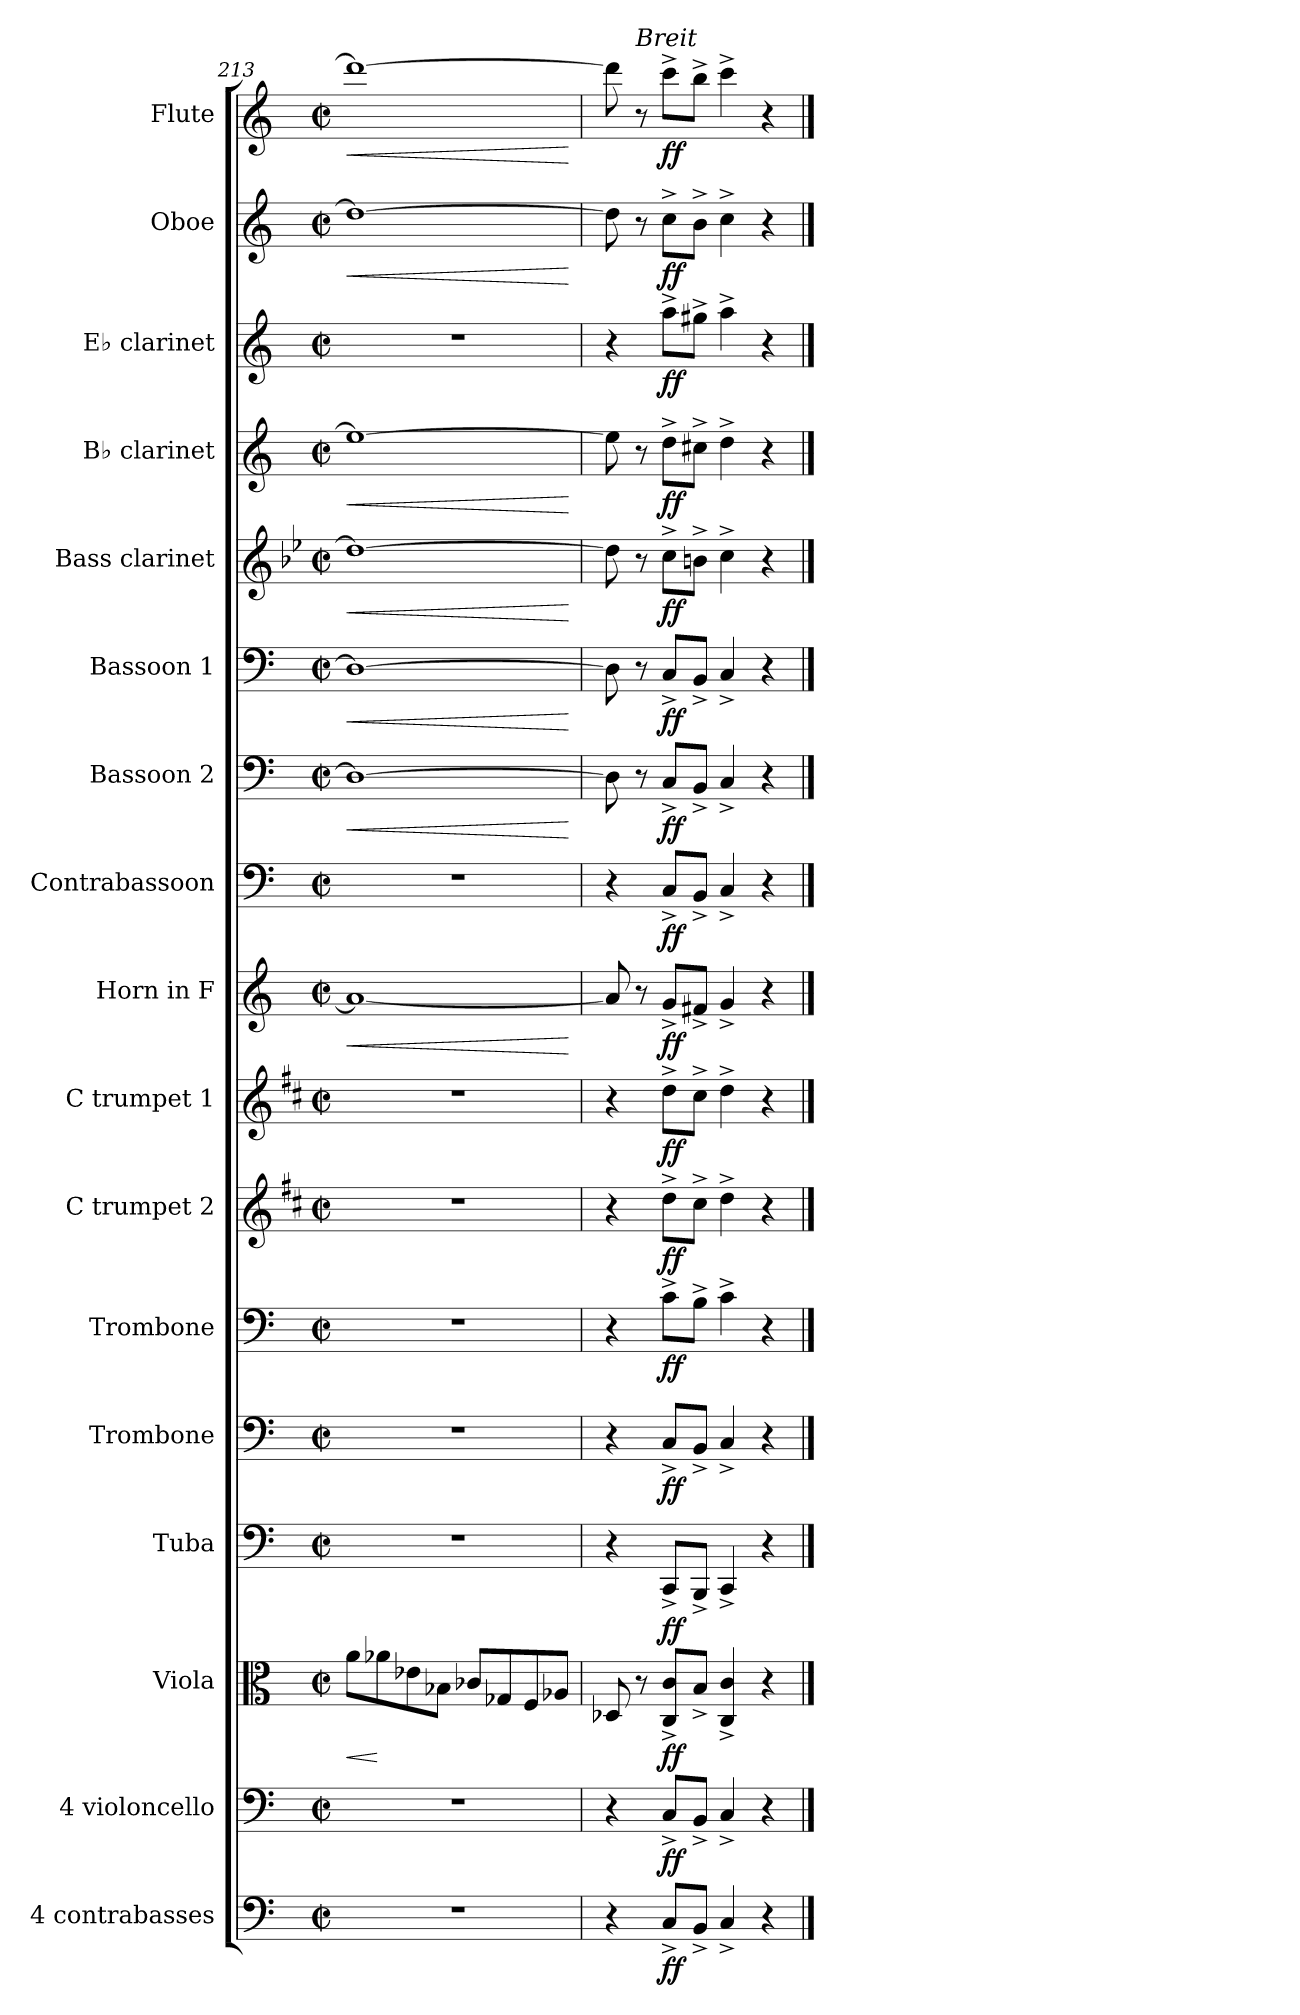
**kern	**dynam	**kern	**dynam	**kern	**dynam	**kern	**dynam	**kern	**dynam	**kern	**dynam	**kern	**dynam	**kern	**dynam	**kern	**dynam	**kern	**dynam	**kern	**dynam	**kern	**dynam	**kern	**dynam	**kern	**dynam	**kern	**dynam	**kern	**dynam	**kern	**dynam
*part17	*part17	*part16	*part16	*part15	*part15	*part14	*part14	*part13	*part13	*part12	*part12	*part11	*part11	*part10	*part10	*part9	*part9	*part8	*part8	*part7	*part7	*part6	*part6	*part5	*part5	*part4	*part4	*part3	*part3	*part2	*part2	*part1	*part1
*staff17	*staff17	*staff16	*staff16	*staff15	*staff15	*staff14	*staff14	*staff13	*staff13	*staff12	*staff12	*staff11	*staff11	*staff10	*staff10	*staff9	*staff9	*staff8	*staff8	*staff7	*staff7	*staff6	*staff6	*staff5	*staff5	*staff4	*staff4	*staff3	*staff3	*staff2	*staff2	*staff1	*staff1
*I"4 contrabasses	*	*I"4 violoncello	*	*I"Viola	*	*I"Tuba	*	*I"Trombone	*	*I"Trombone	*	*I"C trumpet 2	*	*I"C trumpet 1	*	*I"Horn in F	*	*I"Contrabassoon	*	*I"Bassoon 2	*	*I"Bassoon 1	*	*I"Bass clarinet	*	*I"B♭ clarinet	*	*I"E♭ clarinet	*	*I"Oboe	*	*I"Flute	*
*I'Cntrabss.	*	*	*	*I'Vla.	*	*I'Tba.	*	*I'Tbn.	*	*I'Tbn.	*	*I'C trmpt. 2	*	*I'C trmpt. 1	*	*I'Hrn.	*	*I'Cbsn.	*	*I'Bsn. 2	*	*I'Bsn. 1	*	*I'Bass clar.	*	*I'B♭ clar.	*	*I'E♭ clar.	*	*I'Oboe	*	*I'Fl.	*
*clefF4	*	*clefF4	*	*clefC3	*	*clefF4	*	*clefF4	*	*clefF4	*	*clefG2	*	*clefG2	*	*clefG2	*	*clefF4	*	*clefF4	*	*clefF4	*	*clefG2	*	*clefG2	*	*clefG2	*	*clefG2	*	*clefG2	*
*ITrd7c12	*	*	*	*	*	*	*	*	*	*	*	*ITrd1c2	*	*ITrd1c2	*	*ITrd4c7	*	*ITrd7c12	*	*	*	*	*	*ITrd8c14	*	*ITrd1c2	*	*ITrd-2c-3	*	*	*	*	*
*k[]	*	*k[]	*	*k[]	*	*k[]	*	*k[]	*	*k[]	*	*k[]	*	*k[]	*	*k[b-]	*	*k[]	*	*k[]	*	*k[]	*	*k[b-e-]	*	*k[b-e-]	*	*k[b-e-a-]	*	*k[]	*	*k[]	*
*M2/2	*	*M2/2	*	*M2/2	*	*M2/2	*	*M2/2	*	*M2/2	*	*M2/2	*	*M2/2	*	*M2/2	*	*M2/2	*	*M2/2	*	*M2/2	*	*M2/2	*	*M2/2	*	*M2/2	*	*M2/2	*	*M2/2	*
*met(c|)	*	*met(c|)	*	*met(c|)	*	*met(c|)	*	*met(c|)	*	*met(c|)	*	*met(c|)	*	*met(c|)	*	*met(c|)	*	*met(c|)	*	*met(c|)	*	*met(c|)	*	*met(c|)	*	*met(c|)	*	*met(c|)	*	*met(c|)	*	*met(c|)	*
=213	=213	=213	=213	=213	=213	=213	=213	=213	=213	=213	=213	=213	=213	=213	=213	=213	=213	=213	=213	=213	=213	=213	=213	=213	=213	=213	=213	=213	=213	=213	=213	=213	=213
!	!	!	!	!	!LO:HP:b	!	!	!	!	!	!	!	!	!	!	!	!LO:HP:b	!	!	!	!LO:HP:b	!	!LO:HP:b	!	!LO:HP:b	!	!LO:HP:b	!	!	!	!LO:HP:b	!	!LO:HP:b
*	*	*	*	*	*	*	*	*	*	*	*	*	*	*	*	*	*	*	*	*	*	*	*	*	*	*	*	*	*	*	*	*^	*
1r	.	1r	.	8a\L	<	1r	.	1r	.	1r	.	1r	.	1r	.	1d-_	<	1r	.	1D-_	<	1D-_	<	1d-_	<	1dd-_	<	1r	.	1dd-_	<	1ddd-_	2.ryy	<
.	.	.	.	8a-X\	[	.	.	.	.	.	.	.	.	.	.	.	.	.	.	.	.	.	.	.	.	.	.	.	.	.	.	.	.	.
.	.	.	.	8e-X\	.	.	.	.	.	.	.	.	.	.	.	.	.	.	.	.	.	.	.	.	.	.	.	.	.	.	.	.	.	.
.	.	.	.	8B-X\J	.	.	.	.	.	.	.	.	.	.	.	.	.	.	.	.	.	.	.	.	.	.	.	.	.	.	.	.	.	.
.	.	.	.	8c-X/L	.	.	.	.	.	.	.	.	.	.	.	.	.	.	.	.	.	.	.	.	.	.	.	.	.	.	.	.	.	.
.	.	.	.	8G-X/	.	.	.	.	.	.	.	.	.	.	.	.	.	.	.	.	.	.	.	.	.	.	.	.	.	.	.	.	.	.
*	*	*	*	*	*	*	*	*	*	*	*	*	*	*	*	*	*	*	*	*	*	*	*	*	*	*	*	*	*	*	*	*MM80	*	*
.	.	.	.	8F/	.	.	.	.	.	.	.	.	.	.	.	.	.	.	.	.	.	.	.	.	.	.	.	.	.	.	.	.	4ryy	.
.	.	.	.	8A-X/J	.	.	.	.	.	.	.	.	.	.	.	.	.	.	.	.	.	.	.	.	.	.	.	.	.	.	.	.	.	.
.	.	.	.	.	.	.	.	.	.	.	.	.	.	.	.	.	[	.	.	.	[	.	[	.	[	.	[	.	.	.	[	.	.	[
*	*	*	*	*	*	*	*	*	*	*	*	*	*	*	*	*	*	*	*	*	*	*	*	*	*	*	*	*	*	*	*	*v	*v	*
=214	=214	=214	=214	=214	=214	=214	=214	=214	=214	=214	=214	=214	=214	=214	=214	=214	=214	=214	=214	=214	=214	=214	=214	=214	=214	=214	=214	=214	=214	=214	=214	=214	=214
*	*	*	*	*	*	*	*	*	*	*	*	*	*	*	*	*	*	*	*	*	*	*	*	*	*	*	*	*	*	*	*	*MM50	*
4r	.	4r	.	8D-X/	.	4r	.	4r	.	4r	.	4r	.	4r	.	8d-/]	.	4r	.	8D-\]	.	8D-\]	.	8d-\]	.	8dd-\]	.	4r	.	8dd-\]	.	8ddd-\]	.
!	!	!	!	!	!	!	!	!	!	!	!	!	!	!	!	!	!	!	!	!	!	!	!	!	!	!	!	!	!	!	!	!LO:TX:i:t=Breit	!
.	.	.	.	8r	.	.	.	.	.	.	.	.	.	.	.	8r	.	.	.	8r	.	8r	.	8r	.	8r	.	.	.	8r	.	8r	.
!	!LO:DY:b	!	!LO:DY:b	!	!LO:DY:b	!	!LO:DY:b	!	!LO:DY:b	!	!LO:DY:b	!	!LO:DY:b	!	!LO:DY:b	!	!LO:DY:b	!	!LO:DY:b	!	!LO:DY:b	!	!LO:DY:b	!	!LO:DY:b	!	!LO:DY:b	!	!LO:DY:b	!	!LO:DY:b	!	!LO:DY:b
8CC^/L	ff	8C^/L	ff	8C/^ 8c/^L	ff	8CC^/L	ff	8C^/L	ff	8c^\L	ff	8cc^\L	ff	8cc^\L	ff	8c^/L	ff	8CC^/L	ff	8C^/L	ff	8C^/L	ff	8c^\L	ff	8cc^\L	ff	8ccc^\L	ff	8cc^\L	ff	8ccc^\L	ff
8BBB^/J	.	8BB^/J	.	8B^/J	.	8BBB^/J	.	8BB^/J	.	8B^\J	.	8b^\J	.	8b^\J	.	8Bn^/J	.	8BBB^/J	.	8BB^/J	.	8BB^/J	.	8Bn^\J	.	8bn^\J	.	8bbn^\J	.	8b^\J	.	8bb^\J	.
4CC^/	.	4C^/	.	4C/^ 4c/^	.	4CC^/	.	4C^/	.	4c^\	.	4cc^\	.	4cc^\	.	4c^/	.	4CC^/	.	4C^/	.	4C^/	.	4c^\	.	4cc^\	.	4ccc^\	.	4cc^\	.	4ccc^\	.
4r	.	4r	.	4r	.	4r	.	4r	.	4r	.	4r	.	4r	.	4r	.	4r	.	4r	.	4r	.	4r	.	4r	.	4r	.	4r	.	4r	.
==	==	==	==	==	==	==	==	==	==	==	==	==	==	==	==	==	==	==	==	==	==	==	==	==	==	==	==	==	==	==	==	==	==
*-	*-	*-	*-	*-	*-	*-	*-	*-	*-	*-	*-	*-	*-	*-	*-	*-	*-	*-	*-	*-	*-	*-	*-	*-	*-	*-	*-	*-	*-	*-	*-	*-	*-
